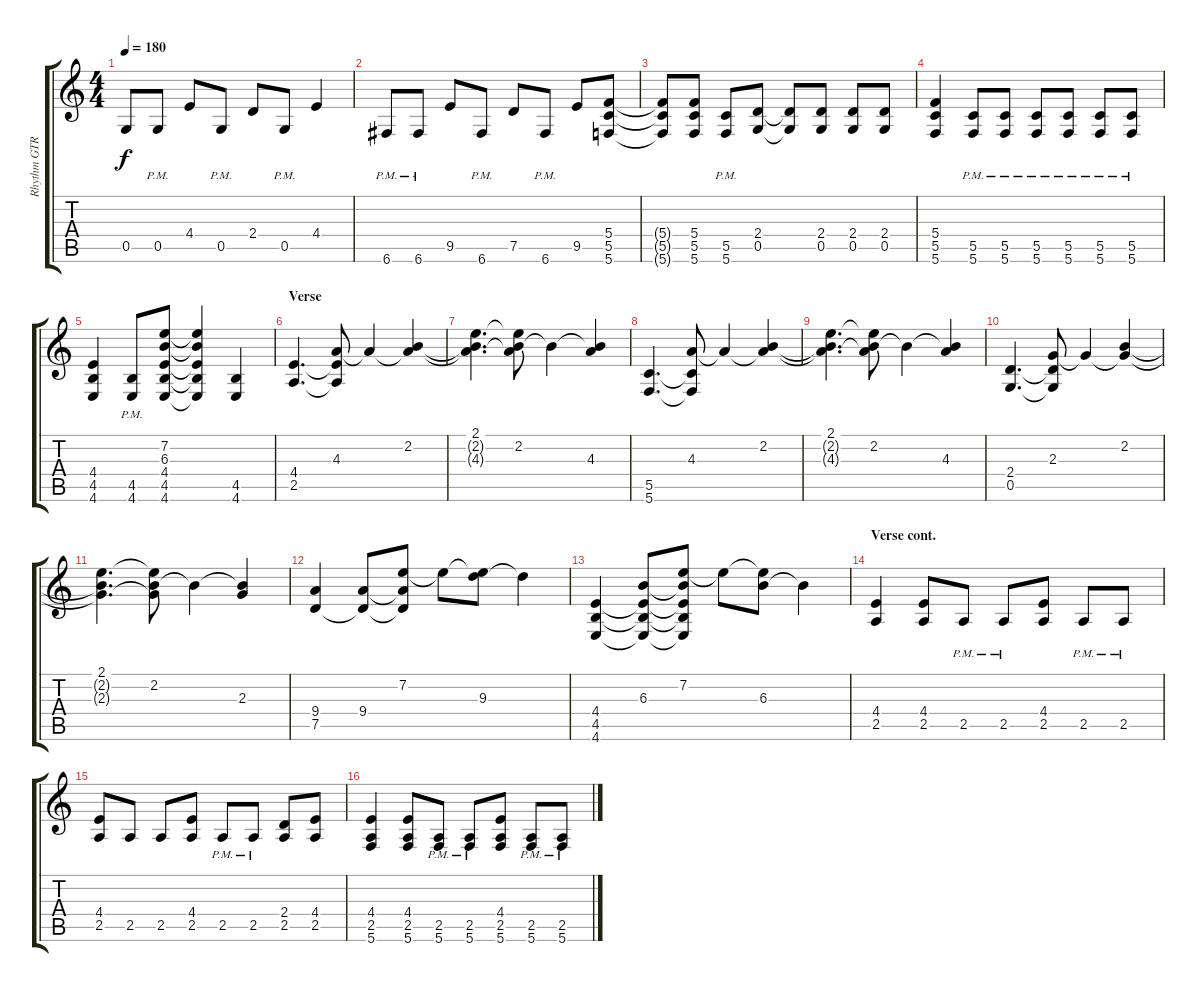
\track ("Rhythm GTR 1" "Rhythm GTR") {instrument overdrivenguitar}
\staff {score tabs}
\tuning (D4 A3 F3 C3 G2 C2) {hide}
\ts (4 4)
\tempo 180
\clef g2
\ks aminor
0.5{t}.8{dy f} 0.5{pm}.8 4.4.8 0.5{pm}.8 2.4.8 0.5{pm}.8 4.4.4 |
6.6{pm}.8 6.6{pm}.8 9.5.8 6.6{pm}.8 7.5.8 6.6{pm}.8 9.5.8 (5.4 5.5 5.6).8 |
(5.4{t} 5.5{t} 5.6{t}).8 (5.4 5.5 5.6).8 (5.5{pm} 5.6{pm}).8 (2.4 0.5).8 (2.4{t} 0.5{t}).8 (2.4 0.5).8 (2.4 0.5).8 (2.4 0.5).8 |
(5.4 5.5 5.6).4 (5.5{pm} 5.6{pm}).8 (5.5{pm} 5.6{pm}).8 (5.5{pm} 5.6{pm}).8 (5.5{pm} 5.6{pm}).8 (5.5{pm} 5.6{pm}).8 (5.5{pm} 5.6{pm}).8 |
(4.4 4.5 4.6).4 (4.5{pm} 4.6{pm}).8 (7.2 6.3 4.4 4.5 4.6).8 (7.2{t} 6.3{t} 4.4{t} 4.5{t} 4.6{t}).4 (4.5 4.6).4 |
\section ("" "Verse")
(4.4 2.5).4{d} (4.3 4.4{t} 2.5{t}).8 4.3{t}.4 (2.2 4.3{t}).4 |
(2.1 2.2{t} 4.3{t}).4{d} (2.1{t} 2.2 4.3{t}).8 2.2{t}.4 (2.2{t} 4.3).4 |
(5.5 5.6).4{d} (4.3 5.5{t} 5.6{t}).8 4.3{t}.4 (2.2 4.3{t}).4 |
(2.1 2.2{t} 4.3{t}).4{d} (2.1{t} 2.2 4.3{t}).8 2.2{t}.4 (2.2{t} 4.3).4 |
(2.4 0.5).4{d} (2.3 2.4{t} 0.5{t}).8 2.3{t}.4 (2.2 2.3{t}).4 |
(2.1 2.2{t} 2.3{t}).4{d} (2.1{t} 2.2 2.3{t}).8 2.2{t}.4 (2.2{t} 2.3).4 |
(9.4 7.5).4 (9.4 7.5{t}).8 (7.2 9.4{t} 7.5{t}).8 7.2{t}.8 (7.2{t} 9.3).8 9.3{t}.4 |
(4.4 4.5 4.6).4 (6.3 4.4{t} 4.5{t} 4.6{t}).8 (7.2 6.3{t} 4.4{t} 4.5{t} 4.6{t}).8 7.2{t}.8 (7.2{t} 6.3).8 6.3{t}.4 |
\section ("" "Verse cont.")
(4.4 2.5).4 (4.4 2.5).8 2.5{pm}.8 2.5{pm}.8 (4.4 2.5).8 2.5{pm}.8 2.5{pm}.8 |
(4.4 2.5).8 2.5.8 2.5.8 (4.4 2.5).8 2.5{pm}.8 2.5{pm}.8 (2.4 2.5).8 (4.4 2.5).8 |
(4.4 2.5 5.6).4 (4.4 2.5 5.6).8 (2.5{pm} 5.6{pm}).8 (2.5{pm} 5.6{pm}).8 (4.4 2.5 5.6).8 (2.5{pm} 5.6{pm}).8 (2.5{pm} 5.6{pm}).8
